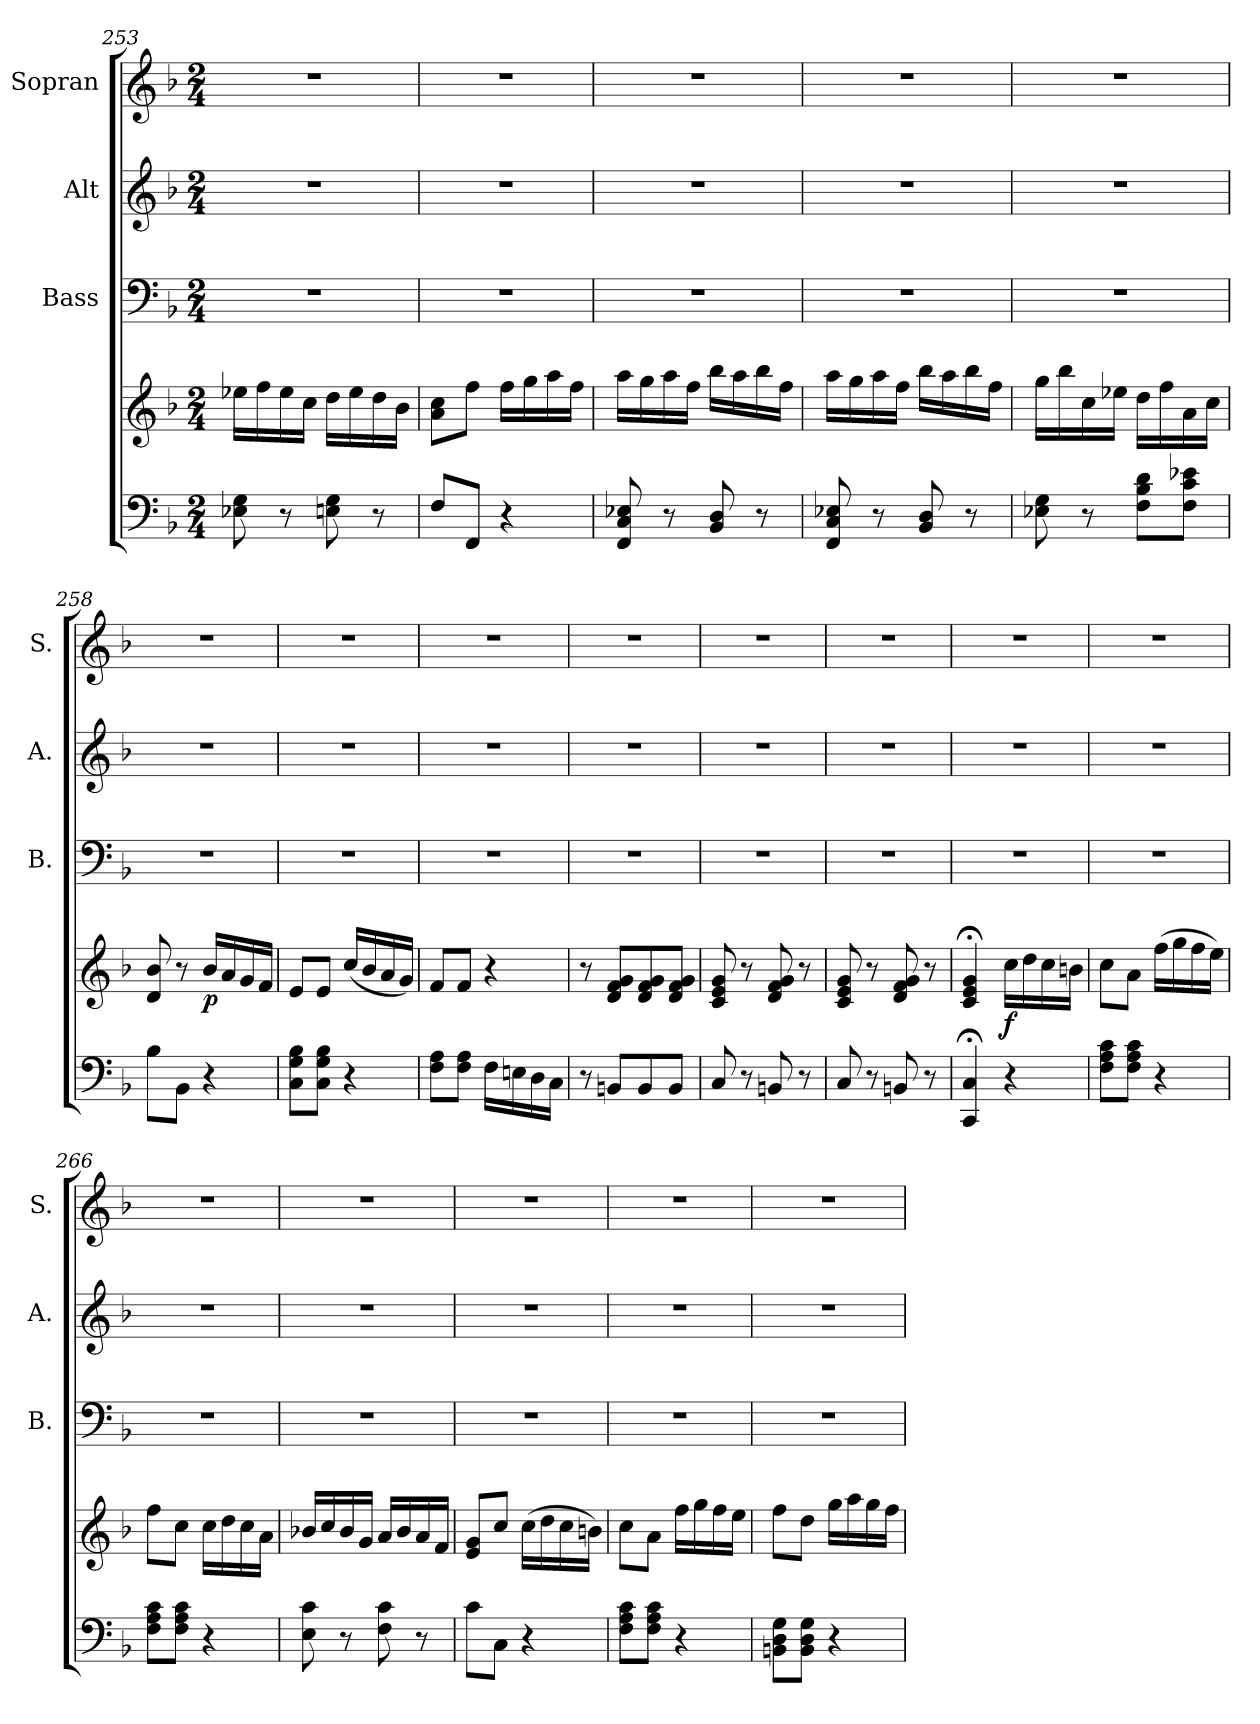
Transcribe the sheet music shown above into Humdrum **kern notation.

**kern	**kern	**dynam	**kern	**kern	**kern
*part4	*part4	*part4	*part3	*part2	*part1
*staff5	*staff4	*staff4/5	*staff3	*staff2	*staff1
*	*	*	*I"Bass	*I"Alt	*I"Sopran
*	*	*	*I'B.	*I'A.	*I'S.
*clefF4	*clefG2	*	*clefF4	*clefG2	*clefG2
*k[b-]	*k[b-]	*	*k[b-]	*k[b-]	*k[b-]
*F:	*F:	*	*F:	*F:	*F:
*M2/4	*M2/4	*	*M2/4	*M2/4	*M2/4
=253	=253	=253	=253	=253	=253
8E-X\ 8G\	16ee-X\LL	.	2r	2r	2r
.	16ff\	.	.	.	.
8r	16ee-\	.	.	.	.
.	16cc\JJ	.	.	.	.
8En\ 8G\	16dd\LL	.	.	.	.
.	16ee-\	.	.	.	.
8r	16dd\	.	.	.	.
.	16b-\JJ	.	.	.	.
!!LO:PB:g=z
=254	=254	=254	=254	=254	=254
8F/L	8a\ 8cc\L	.	2r	2r	2r
8FF/J	8ff\J	.	.	.	.
4r	16ff\LL	.	.	.	.
.	16gg\	.	.	.	.
.	16aa\	.	.	.	.
.	16ff\JJ	.	.	.	.
=255	=255	=255	=255	=255	=255
8FF/ 8C/ 8E-X/	16aa\LL	.	2r	2r	2r
.	16gg\	.	.	.	.
8r	16aa\	.	.	.	.
.	16ff\JJ	.	.	.	.
8BB-/ 8D/	16bb-\LL	.	.	.	.
.	16aa\	.	.	.	.
8r	16bb-\	.	.	.	.
.	16ff\JJ	.	.	.	.
=256	=256	=256	=256	=256	=256
8FF/ 8C/ 8E-X/	16aa\LL	.	2r	2r	2r
.	16gg\	.	.	.	.
8r	16aa\	.	.	.	.
.	16ff\JJ	.	.	.	.
8BB-/ 8D/	16bb-\LL	.	.	.	.
.	16aa\	.	.	.	.
8r	16bb-\	.	.	.	.
.	16ff\JJ	.	.	.	.
=257	=257	=257	=257	=257	=257
8E-X\ 8G\	16gg\LL	.	2r	2r	2r
.	16bb-\	.	.	.	.
8r	16cc\	.	.	.	.
.	16ee-X\JJ	.	.	.	.
8F\ 8B-\ 8d\L	16dd\LL	.	.	.	.
.	16ff\	.	.	.	.
8F\ 8c\ 8e-X\J	16a\	.	.	.	.
.	16cc\JJ	.	.	.	.
=258	=258	=258	=258	=258	=258
8B-\L	8d/ 8b-/	.	2r	2r	2r
8BB-\J	8r	.	.	.	.
!	!	!LO:DY:b	!	!	!
4r	16b-/LL	p	.	.	.
.	16a/	.	.	.	.
.	16g/	.	.	.	.
.	16f/JJ	.	.	.	.
!!LO:LB:g=z
=259	=259	=259	=259	=259	=259
8C\ 8G\ 8B-\L	8e/L	.	2r	2r	2r
8C\ 8G\ 8B-\J	8e/J	.	.	.	.
4r	(<16cc/LL	.	.	.	.
.	16b-/	.	.	.	.
.	16a/	.	.	.	.
.	16g/JJ)	.	.	.	.
=260	=260	=260	=260	=260	=260
8F\ 8A\L	8f/L	.	2r	2r	2r
8F\ 8A\J	8f/J	.	.	.	.
16F\LL	4r	.	.	.	.
16En\	.	.	.	.	.
16D\	.	.	.	.	.
16C\JJ	.	.	.	.	.
=261	=261	=261	=261	=261	=261
8r	8r	.	2r	2r	2r
8BBn/L	8d/ 8f/ 8g/L	.	.	.	.
8BB/	8d/ 8f/ 8g/	.	.	.	.
8BB/J	8d/ 8f/ 8g/J	.	.	.	.
=262	=262	=262	=262	=262	=262
8C/	8c/ 8e/ 8g/	.	2r	2r	2r
8r	8r	.	.	.	.
8BBn/	8d/ 8f/ 8g/	.	.	.	.
8r	8r	.	.	.	.
=263	=263	=263	=263	=263	=263
8C/	8c/ 8e/ 8g/	.	2r	2r	2r
8r	8r	.	.	.	.
8BBn/	8d/ 8f/ 8g/	.	.	.	.
8r	8r	.	.	.	.
=264	=264	=264	=264	=264	=264
4CC/;< 4C/;<	4c/;< 4e/;< 4g/;<	.	2r	2r	2r
!	!	!LO:DY:b	!	!	!
4r	16cc\LL	f	.	.	.
.	16dd\	.	.	.	.
.	16cc\	.	.	.	.
.	16bn\JJ	.	.	.	.
=265	=265	=265	=265	=265	=265
8F\ 8A\ 8c\L	8cc\L	.	2r	2r	2r
8F\ 8A\ 8c\J	8a\J	.	.	.	.
4r	(>16ff\LL	.	.	.	.
.	16gg\	.	.	.	.
.	16ff\	.	.	.	.
.	16ee\JJ)	.	.	.	.
!!LO:PB:g=z
=266	=266	=266	=266	=266	=266
8F\ 8A\ 8c\L	8ff\L	.	2r	2r	2r
8F\ 8A\ 8c\J	8cc\J	.	.	.	.
4r	16cc\LL	.	.	.	.
.	16dd\	.	.	.	.
.	16cc\	.	.	.	.
.	16a\JJ	.	.	.	.
=267	=267	=267	=267	=267	=267
8E\ 8c\	16b-X/LL	.	2r	2r	2r
.	16cc/	.	.	.	.
8r	16b-/	.	.	.	.
.	16g/JJ	.	.	.	.
8F\ 8c\	16a/LL	.	.	.	.
.	16b-/	.	.	.	.
8r	16a/	.	.	.	.
.	16f/JJ	.	.	.	.
=268	=268	=268	=268	=268	=268
8c\L	8e/ 8g/L	.	2r	2r	2r
8C\J	8cc/J	.	.	.	.
4r	(>16cc\LL	.	.	.	.
.	16dd\	.	.	.	.
.	16cc\	.	.	.	.
.	16bn\JJ)	.	.	.	.
=269	=269	=269	=269	=269	=269
8F\ 8A\ 8c\L	8cc\L	.	2r	2r	2r
8F\ 8A\ 8c\J	8a\J	.	.	.	.
4r	16ff\LL	.	.	.	.
.	16gg\	.	.	.	.
.	16ff\	.	.	.	.
.	16ee\JJ	.	.	.	.
=270	=270	=270	=270	=270	=270
8BBn\ 8D\ 8G\L	8ff\L	.	2r	2r	2r
8BB\ 8D\ 8G\J	8dd\J	.	.	.	.
4r	16gg\LL	.	.	.	.
.	16aa\	.	.	.	.
.	16gg\	.	.	.	.
.	16ff\JJ	.	.	.	.
=	=	=	=	=	=
*-	*-	*-	*-	*-	*-
